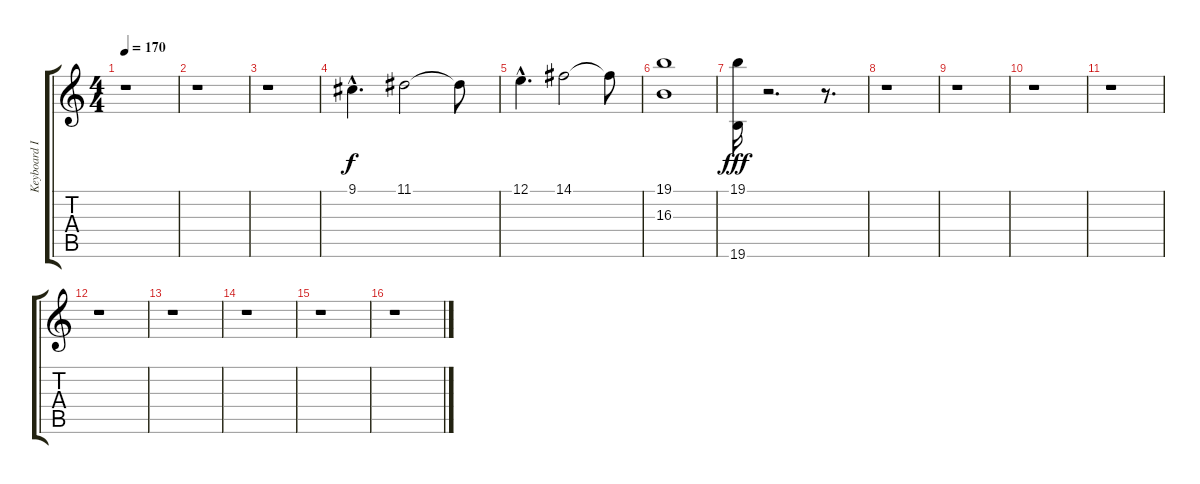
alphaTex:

\track ("Keyboard I" "Keyboard I") {instrument stringensemble1}
\staff {score tabs}
\tuning (E4 B3 G3 D3 A2 E2) {hide}
\ts (4 4)
\tempo 170
\clef g2
\ks c
r.1{dy f} |
r.1 |
r.1 |
9.1{hac}.4{d} 11.1.2 11.1{t}.8 |
12.1{hac}.4{d} 14.1.2 14.1{t}.8 |
(19.1 16.3).1 |
(19.1 19.6).16{dy fff} r.2{d} r.8{d} |
r.1 |
r.1 |
r.1 |
r.1 |
r.1 |
r.1 |
r.1 |
r.1 |
r.1
